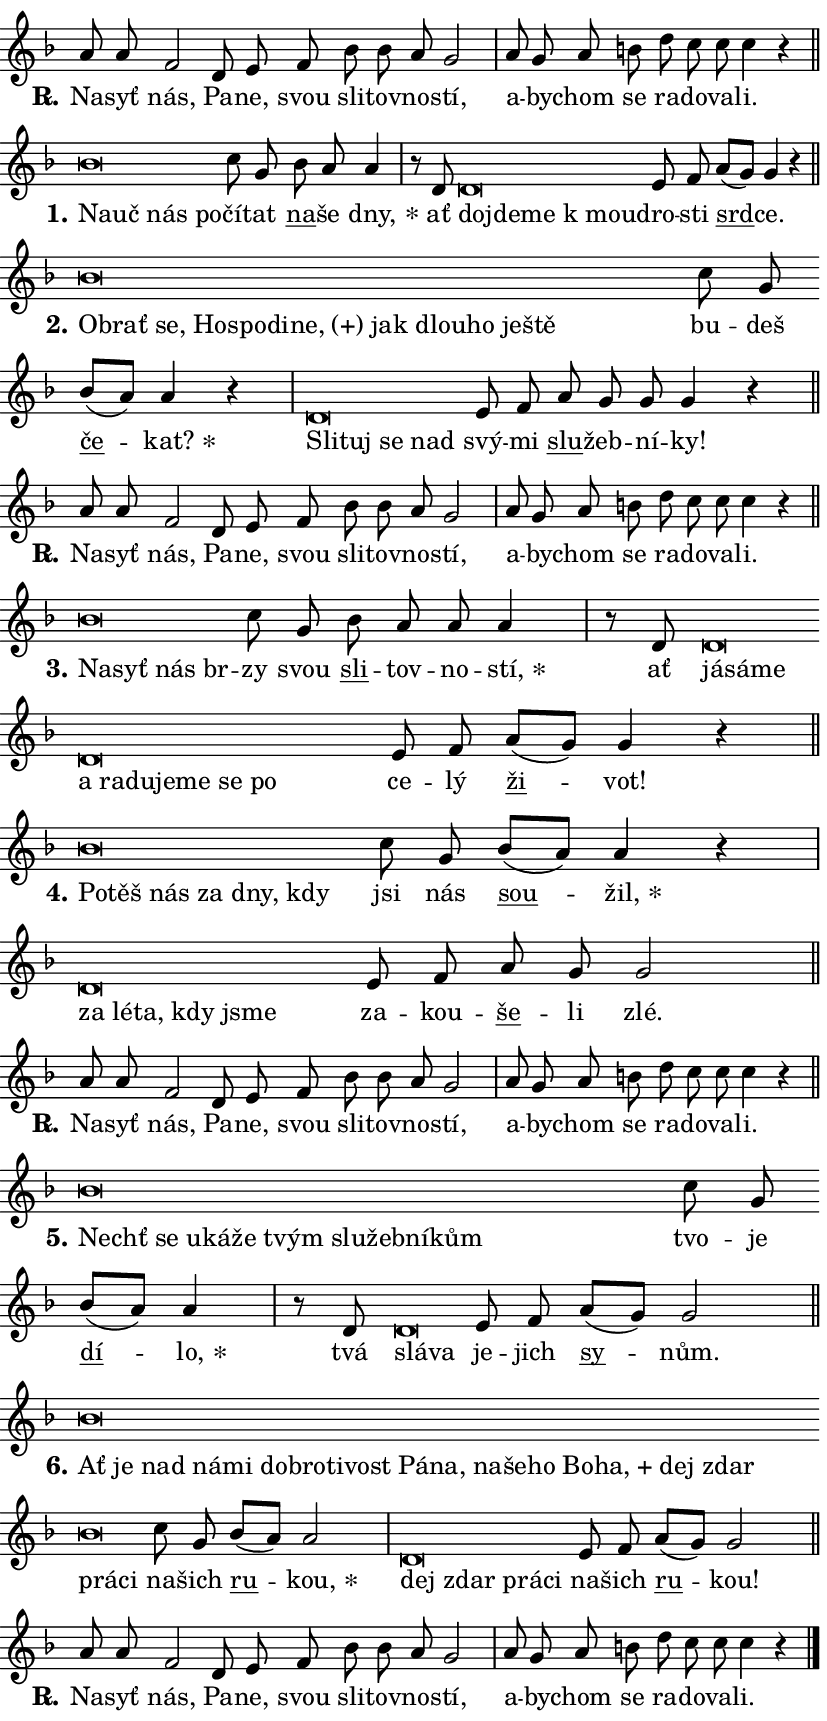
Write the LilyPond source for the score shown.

\version "2.24.0"
\header { tagline = "" }
\paper {
  indent = 0\cm
  top-margin = 0\cm
  right-margin = 0.13\cm % to fit lyric hyphens
  bottom-margin = 0\cm
  left-margin = 0\cm
  paper-width = 14\cm
  page-breaking = #ly:one-page-breaking
  system-system-spacing.basic-distance = #11
  score-system-spacing.basic-distance = #11
  ragged-last = ##f
}


%% Author: Thomas Morley
%% https://lists.gnu.org/archive/html/lilypond-user/2020-05/msg00002.html
#(define (line-position grob)
"Returns position of @var[grob} in current system:
   @code{'start}, if at first time-step
   @code{'end}, if at last time-step
   @code{'middle} otherwise
"
  (let* ((col (ly:item-get-column grob))
         (ln (ly:grob-object col 'left-neighbor))
         (rn (ly:grob-object col 'right-neighbor))
         (col-to-check-left (if (ly:grob? ln) ln col))
         (col-to-check-right (if (ly:grob? rn) rn col))
         (break-dir-left
           (and
             (ly:grob-property col-to-check-left 'non-musical #f)
             (ly:item-break-dir col-to-check-left)))
         (break-dir-right
           (and
             (ly:grob-property col-to-check-right 'non-musical #f)
             (ly:item-break-dir col-to-check-right))))
        (cond ((eqv? 1 break-dir-left) 'start)
              ((eqv? -1 break-dir-right) 'end)
              (else 'middle))))

#(define (tranparent-at-line-position vctor)
  (lambda (grob)
  "Relying on @code{line-position} select the relevant enry from @var{vctor}.
Used to determine transparency,"
    (case (line-position grob)
      ((end) (not (vector-ref vctor 0)))
      ((middle) (not (vector-ref vctor 1)))
      ((start) (not (vector-ref vctor 2))))))

noteHeadBreakVisibility =
#(define-music-function (break-visibility)(vector?)
"Makes @code{NoteHead}s transparent relying on @var{break-visibility}"
#{
  \override NoteHead.transparent =
    #(tranparent-at-line-position break-visibility)
#})

#(define delete-ledgers-for-transparent-note-heads
  (lambda (grob)
    "Reads whether a @code{NoteHead} is transparent.
If so this @code{NoteHead} is removed from @code{'note-heads} from
@var{grob}, which is supposed to be @code{LedgerLineSpanner}.
As a result ledgers are not printed for this @code{NoteHead}"
    (let* ((nhds-array (ly:grob-object grob 'note-heads))
           (nhds-list
             (if (ly:grob-array? nhds-array)
                 (ly:grob-array->list nhds-array)
                 '()))
           ;; Relies on the transparent-property being done before
           ;; Staff.LedgerLineSpanner.after-line-breaking is executed.
           ;; This is fragile ...
           (to-keep
             (remove
               (lambda (nhd)
                 (ly:grob-property nhd 'transparent #f))
               nhds-list)))
      ;; TODO find a better method to iterate over grob-arrays, similiar
      ;; to filter/remove etc for lists
      ;; For now rebuilt from scratch
      (set! (ly:grob-object grob 'note-heads)  '())
      (for-each
        (lambda (nhd)
          (ly:pointer-group-interface::add-grob grob 'note-heads nhd))
        to-keep))))

squashNotes = {
  \override NoteHead.X-extent = #'(-0.2 . 0.2)
  \override NoteHead.Y-extent = #'(-0.75 . 0)
  \override NoteHead.stencil =
    #(lambda (grob)
       (let ((pos (ly:grob-property grob 'staff-position)))
         (begin
           (if (< pos -7) (display "ERROR: Lower brevis then expected\n") (display ""))
           (if (<= pos -6) ly:text-interface::print ly:note-head::print))))
}
unSquashNotes = {
  \revert NoteHead.X-extent
  \revert NoteHead.Y-extent
  \revert NoteHead.stencil
}

hideNotes = \noteHeadBreakVisibility #begin-of-line-visible
unHideNotes = \noteHeadBreakVisibility #all-visible

% work-around for resetting accidentals
% https://lilypond.org/doc/v2.23/Documentation/notation/displaying-rhythms#unmetered-music
cadenzaMeasure = {
  \cadenzaOff
  \partial 1024 s1024
  \cadenzaOn
}

#(define-markup-command (accent layout props text) (markup?)
  "Underline accented syllable"
  (interpret-markup layout props
    #{\markup \override #'(offset . 4.3) \underline { #text }#}))

responsum = \markup \concat {
  "R" \hspace #-1.05 \path #0.1 #'((moveto 0 0.07) (lineto 0.9 0.8)) \hspace #0.05 "."
}

spaceSize = #0.6828661417322834 % exact space size for TeX Gyre Schola

\layout {
  \context {
    \Staff
    \remove "Time_signature_engraver"
    \override LedgerLineSpanner.after-line-breaking = #delete-ledgers-for-transparent-note-heads
  }
  \context {
    \Lyrics {
      \override LyricSpace.minimum-distance = \spaceSize
      \override LyricText.font-name = #"TeX Gyre Schola"
      \override LyricText.font-size = 1
      \override StanzaNumber.font-name = #"TeX Gyre Schola Bold"
      \override StanzaNumber.font-size = 1
    }
  }
  \context {
    \Score 
    \override NoteHead.text =
      #(lambda (grob) 
        (let ((pos (ly:grob-property grob 'staff-position)))
          #{\markup {
            \combine
              \halign #-0.55 \raise #(if (= pos -6) 0 0.5) \override #'(thickness . 2) \draw-line #'(3.2 . 0)
              \musicglyph "noteheads.sM1"
          }#}))
  }
}

% magnetic-lyrics.ily
%
%   written by
%     Jean Abou Samra <jean@abou-samra.fr>
%     Werner Lemberg <wl@gnu.org>
%
%   adapted by
%     Jiri Hon <jiri.hon@gmail.com>
%
% Version 2022-Apr-15

% https://www.mail-archive.com/lilypond-user@gnu.org/msg149350.html

#(define (Left_hyphen_pointer_engraver context)
   "Collect syllable-hyphen-syllable occurrences in lyrics and store
them in properties.  This engraver only looks to the left.  For
example, if the lyrics input is @code{foo -- bar}, it does the
following.

@itemize @bullet
@item
Set the @code{text} property of the @code{LyricHyphen} grob between
@q{foo} and @q{bar} to @code{foo}.

@item
Set the @code{left-hyphen} property of the @code{LyricText} grob with
text @q{foo} to the @code{LyricHyphen} grob between @q{foo} and
@q{bar}.
@end itemize

Use this auxiliary engraver in combination with the
@code{lyric-@/text::@/apply-@/magnetic-@/offset!} hook."
   (let ((hyphen #f)
         (text #f))
     (make-engraver
      (acknowledgers
       ((lyric-syllable-interface engraver grob source-engraver)
        (set! text grob)))
      (end-acknowledgers
       ((lyric-hyphen-interface engraver grob source-engraver)
        ;(when (not (grob::has-interface grob 'lyric-space-interface))
          (set! hyphen grob)));)
      ((stop-translation-timestep engraver)
       (when (and text hyphen)
         (ly:grob-set-object! text 'left-hyphen hyphen))
       (set! text #f)
       (set! hyphen #f)))))

#(define (lyric-text::apply-magnetic-offset! grob)
   "If the space between two syllables is less than the value in
property @code{LyricText@/.details@/.squash-threshold}, move the right
syllable to the left so that it gets concatenated with the left
syllable.

Use this function as a hook for
@code{LyricText@/.after-@/line-@/breaking} if the
@code{Left_@/hyphen_@/pointer_@/engraver} is active."
   (let ((hyphen (ly:grob-object grob 'left-hyphen #f)))
     (when hyphen
       (let ((left-text (ly:spanner-bound hyphen LEFT)))
         (when (grob::has-interface left-text 'lyric-syllable-interface)
           (let* ((common (ly:grob-common-refpoint grob left-text X))
                  (this-x-ext (ly:grob-extent grob common X))
                  (left-x-ext
                   (begin
                     ;; Trigger magnetism for left-text.
                     (ly:grob-property left-text 'after-line-breaking)
                     (ly:grob-extent left-text common X)))
                  ;; `delta` is the gap width between two syllables.
                  (delta (- (interval-start this-x-ext)
                            (interval-end left-x-ext)))
                  (details (ly:grob-property grob 'details))
                  (threshold (assoc-get 'squash-threshold details 0.2)))
             (when (< delta threshold)
               (let* (;; We have to manipulate the input text so that
                      ;; ligatures crossing syllable boundaries are not
                      ;; disabled.  For languages based on the Latin
                      ;; script this is essentially a beautification.
                      ;; However, for non-Western scripts it can be a
                      ;; necessity.
                      (lt (ly:grob-property left-text 'text))
                      (rt (ly:grob-property grob 'text))
                      (is-space (grob::has-interface hyphen 'lyric-space-interface))
                      (space (if is-space " " ""))
                      (extra-delta (if is-space spaceSize 0))
                      ;; Append new syllable.
                      (ltrt-space (if (and (string? lt) (string? rt))
                                (string-append lt space rt)
                                (make-concat-markup (list lt space rt))))
                      ;; Right-align `ltrt` to the right side.
                      (ltrt-space-markup (grob-interpret-markup
                               grob
                               (make-translate-markup
                                (cons (interval-length this-x-ext) 0)
                                (make-right-align-markup ltrt-space)))))
                 (begin
                   ;; Don't print `left-text`.
                   (ly:grob-set-property! left-text 'stencil #f)
                   ;; Set text and stencil (which holds all collected
                   ;; syllables so far) and shift it to the left.
                   (ly:grob-set-property! grob 'text ltrt-space)
                   (ly:grob-set-property! grob 'stencil ltrt-space-markup)
                   (ly:grob-translate-axis! grob (- (- delta extra-delta)) X))))))))))


#(define (lyric-hyphen::displace-bounds-first grob)
   ;; Make very sure this callback isn't triggered too early.
   (let ((left (ly:spanner-bound grob LEFT))
         (right (ly:spanner-bound grob RIGHT)))
     (ly:grob-property left 'after-line-breaking)
     (ly:grob-property right 'after-line-breaking)
     (ly:lyric-hyphen::print grob)))

squashThreshold = #0.4

\layout {
  \context {
    \Lyrics
    \consists #Left_hyphen_pointer_engraver
    \override LyricText.after-line-breaking =
      #lyric-text::apply-magnetic-offset!
    \override LyricHyphen.stencil = #lyric-hyphen::displace-bounds-first
    \override LyricText.details.squash-threshold = \squashThreshold
    \override LyricHyphen.minimum-distance = 0
    \override LyricHyphen.minimum-length = \squashThreshold
  }
}

squashText = \override LyricText.details.squash-threshold = 9999
unSquashText = \override LyricText.details.squash-threshold = \squashThreshold

leftText = \override LyricText.self-alignment-X = #LEFT
unLeftText = \revert LyricText.self-alignment-X

starOffset = #(lambda (grob) 
                (let ((x_offset (ly:self-alignment-interface::aligned-on-x-parent grob)))
                  (if (= x_offset 0) 0 (+ x_offset 1.2))))

star = #(define-music-function (syllable)(string?)
"Append star separator at the end of a syllable"
#{
  \once \override LyricText.X-offset = #starOffset
  \lyricmode { \markup {
    #syllable
    \override #'((font-name . "TeX Gyre Schola Bold")) \hspace #0.2 \lower #0.65 \larger "*"
  } }
#})

starAccent = #(define-music-function (syllable)(string?)
"Append star separator at the end of a syllable and make accent"
#{
  \once \override LyricText.X-offset = #starOffset
  \lyricmode { \markup {
    \accent #syllable
    \override #'((font-name . "TeX Gyre Schola Bold")) \hspace #0.2 \lower #0.65 \larger "*"
  } }
#})

breath = #(define-music-function (syllable)(string?)
"Append breathing indicator at the end of a syllable"
#{
  \lyricmode { \markup { #syllable "+" } }
#})

optionalBreath = #(define-music-function (syllable)(string?)
"Append optional breathing indicator at the end of a syllable"
#{
  \lyricmode { \markup { #syllable "(+)" } }
#})


\score {
    <<
        \new Voice = "melody" { \cadenzaOn \key f \major \relative { a'8 a f2 d8 e f \bar "" bes bes a g2 \cadenzaMeasure \bar "|" a8 g a b \bar "" d c c c4 r \cadenzaMeasure \bar "||" \break } }
        \new Lyrics \lyricsto "melody" { \lyricmode { \set stanza = \responsum
Na -- syť nás, Pa -- ne, svou sli -- tov -- no -- stí, a -- by -- chom se ra -- do -- va -- li. } }
    >>
    \layout {}
}

\score {
    <<
        \new Voice = "melody" { \cadenzaOn \key f \major \relative { \squashNotes bes'\breve*1/16 \hideNotes \breve*1/16 \bar "" \breve*1/16 \breve*1/16 \bar "" \unHideNotes \unSquashNotes c8 g \bar "" bes a a4 \cadenzaMeasure \bar "|" r8 d,8 \squashNotes d\breve*1/16 \hideNotes \breve*1/16 \bar "" \breve*1/16 \breve*1/16 \bar "" \unHideNotes \unSquashNotes e8 f \bar "" a[( g)] g4 r \cadenzaMeasure \bar "||" \break } }
        \new Lyrics \lyricsto "melody" { \lyricmode { \set stanza = "1."
\leftText Na -- \squashText uč nás po -- \unLeftText \unSquashText čí -- tat \markup \accent na -- še \star dny, ať \leftText do -- \squashText jde -- me "k mou" -- \unLeftText \unSquashText dro -- sti \markup \accent srd -- ce. } }
    >>
    \layout {}
}

\score {
    <<
        \new Voice = "melody" { \cadenzaOn \key f \major \relative { \squashNotes bes'\breve*1/16 \hideNotes \breve*1/16 \bar "" \breve*1/16 \bar "" \breve*1/16 \bar "" \breve*1/16 \bar "" \breve*1/16 \bar "" \breve*1/16 \bar "" \breve*1/16 \bar "" \breve*1/16 \bar "" \breve*1/16 \bar "" \breve*1/16 \breve*1/16 \bar "" \unHideNotes \unSquashNotes c8 g \bar "" bes[( a)] a4 r \cadenzaMeasure \bar "|" \squashNotes d,\breve*1/16 \hideNotes \breve*1/16 \bar "" \breve*1/16 \breve*1/16 \bar "" \unHideNotes \unSquashNotes e8 f \bar "" a g g g4 r \cadenzaMeasure \bar "||" \break } }
        \new Lyrics \lyricsto "melody" { \lyricmode { \set stanza = "2."
\leftText Ob -- \squashText rať se, Ho -- spo -- di -- \optionalBreath ne, jak dlou -- ho je -- ště \unLeftText \unSquashText bu -- deš \markup \accent če -- \star kat? \leftText Sli -- \squashText tuj se nad \unLeftText \unSquashText svý -- mi \markup \accent slu -- žeb -- ní -- ky! } }
    >>
    \layout {}
}

\score {
    <<
        \new Voice = "melody" { \cadenzaOn \key f \major \relative { a'8 a f2 d8 e f \bar "" bes bes a g2 \cadenzaMeasure \bar "|" a8 g a b \bar "" d c c c4 r \cadenzaMeasure \bar "||" \break } }
        \new Lyrics \lyricsto "melody" { \lyricmode { \set stanza = \responsum
Na -- syť nás, Pa -- ne, svou sli -- tov -- no -- stí, a -- by -- chom se ra -- do -- va -- li. } }
    >>
    \layout {}
}

\score {
    <<
        \new Voice = "melody" { \cadenzaOn \key f \major \relative { \squashNotes bes'\breve*1/16 \hideNotes \breve*1/16 \bar "" \breve*1/16 \breve*1/16 \bar "" \unHideNotes \unSquashNotes c8 g \bar "" bes a a a4 \cadenzaMeasure \bar "|" r8 d,8 \squashNotes d\breve*1/16 \hideNotes \breve*1/16 \bar "" \breve*1/16 \bar "" \breve*1/16 \bar "" \breve*1/16 \bar "" \breve*1/16 \bar "" \breve*1/16 \bar "" \breve*1/16 \bar "" \breve*1/16 \breve*1/16 \bar "" \unHideNotes \unSquashNotes e8 f \bar "" a[( g)] g4 r \cadenzaMeasure \bar "||" \break } }
        \new Lyrics \lyricsto "melody" { \lyricmode { \set stanza = "3."
\leftText Na -- \squashText syť nás br -- \unLeftText \unSquashText zy svou \markup \accent sli -- tov -- no -- \star stí, ať \leftText já -- \squashText sá -- me a ra -- du -- je -- me se po \unLeftText \unSquashText ce -- lý \markup \accent ži -- vot! } }
    >>
    \layout {}
}

\score {
    <<
        \new Voice = "melody" { \cadenzaOn \key f \major \relative { \squashNotes bes'\breve*1/16 \hideNotes \breve*1/16 \bar "" \breve*1/16 \bar "" \breve*1/16 \bar "" \breve*1/16 \breve*1/16 \bar "" \unHideNotes \unSquashNotes c8 g \bar "" bes[( a)] a4 r \cadenzaMeasure \bar "|" \squashNotes d,\breve*1/16 \hideNotes \breve*1/16 \bar "" \breve*1/16 \bar "" \breve*1/16 \breve*1/16 \bar "" \unHideNotes \unSquashNotes e8 f \bar "" a g g2 \cadenzaMeasure \bar "||" \break } }
        \new Lyrics \lyricsto "melody" { \lyricmode { \set stanza = "4."
\leftText Po -- \squashText těš nás za dny, kdy \unLeftText \unSquashText jsi nás \markup \accent sou -- \star žil, \leftText za \squashText lé -- ta, kdy jsme \unLeftText \unSquashText za -- kou -- \markup \accent še -- li zlé. } }
    >>
    \layout {}
}

\score {
    <<
        \new Voice = "melody" { \cadenzaOn \key f \major \relative { a'8 a f2 d8 e f \bar "" bes bes a g2 \cadenzaMeasure \bar "|" a8 g a b \bar "" d c c c4 r \cadenzaMeasure \bar "||" \break } }
        \new Lyrics \lyricsto "melody" { \lyricmode { \set stanza = \responsum
Na -- syť nás, Pa -- ne, svou sli -- tov -- no -- stí, a -- by -- chom se ra -- do -- va -- li. } }
    >>
    \layout {}
}

\score {
    <<
        \new Voice = "melody" { \cadenzaOn \key f \major \relative { \squashNotes bes'\breve*1/16 \hideNotes \breve*1/16 \bar "" \breve*1/16 \bar "" \breve*1/16 \bar "" \breve*1/16 \bar "" \breve*1/16 \bar "" \breve*1/16 \bar "" \breve*1/16 \bar "" \breve*1/16 \breve*1/16 \bar "" \unHideNotes \unSquashNotes c8 g \bar "" bes[( a)] a4 \cadenzaMeasure \bar "|" r8 d,8 \squashNotes d\breve*1/16 \hideNotes \breve*1/16 \bar "" \unHideNotes \unSquashNotes e8 f \bar "" a[( g)] g2 \cadenzaMeasure \bar "||" \break } }
        \new Lyrics \lyricsto "melody" { \lyricmode { \set stanza = "5."
\leftText Nechť \squashText se u -- ká -- že tvým slu -- žeb -- ní -- kům \unLeftText \unSquashText tvo -- je \markup \accent dí -- \star lo, tvá \leftText slá -- \squashText va \unLeftText \unSquashText je -- jich \markup \accent sy -- nům. } }
    >>
    \layout {}
}

\score {
    <<
        \new Voice = "melody" { \cadenzaOn \key f \major \relative { \squashNotes bes'\breve*1/16 \hideNotes \breve*1/16 \bar "" \breve*1/16 \bar "" \breve*1/16 \bar "" \breve*1/16 \bar "" \breve*1/16 \bar "" \breve*1/16 \bar "" \breve*1/16 \bar "" \breve*1/16 \bar "" \breve*1/16 \bar "" \breve*1/16 \bar "" \breve*1/16 \bar "" \breve*1/16 \bar "" \breve*1/16 \bar "" \breve*1/16 \bar "" \breve*1/16 \bar "" \breve*1/16 \bar "" \breve*1/16 \bar "" \breve*1/16 \breve*1/16 \bar "" \unHideNotes \unSquashNotes c8 g \bar "" bes[( a)] a2 \cadenzaMeasure \bar "|" \squashNotes d,\breve*1/16 \hideNotes \breve*1/16 \bar "" \breve*1/16 \breve*1/16 \bar "" \unHideNotes \unSquashNotes e8 f \bar "" a[( g)] g2 \cadenzaMeasure \bar "||" \break } }
        \new Lyrics \lyricsto "melody" { \lyricmode { \set stanza = "6."
\leftText Ať \squashText je nad ná -- mi dob -- ro -- ti -- vost Pá -- na, na -- še -- ho Bo -- \breath "ha," dej zdar prá -- ci \unLeftText \unSquashText na -- šich \markup \accent ru -- \star kou, \leftText dej \squashText zdar prá -- ci \unLeftText \unSquashText na -- šich \markup \accent ru -- kou! } }
    >>
    \layout {}
}

\score {
    <<
        \new Voice = "melody" { \cadenzaOn \key f \major \relative { a'8 a f2 d8 e f \bar "" bes bes a g2 \cadenzaMeasure \bar "|" a8 g a b \bar "" d c c c4 r \cadenzaMeasure \bar "||" \break } \bar "|." }
        \new Lyrics \lyricsto "melody" { \lyricmode { \set stanza = \responsum
Na -- syť nás, Pa -- ne, svou sli -- tov -- no -- stí, a -- by -- chom se ra -- do -- va -- li. } }
    >>
    \layout {}
}
